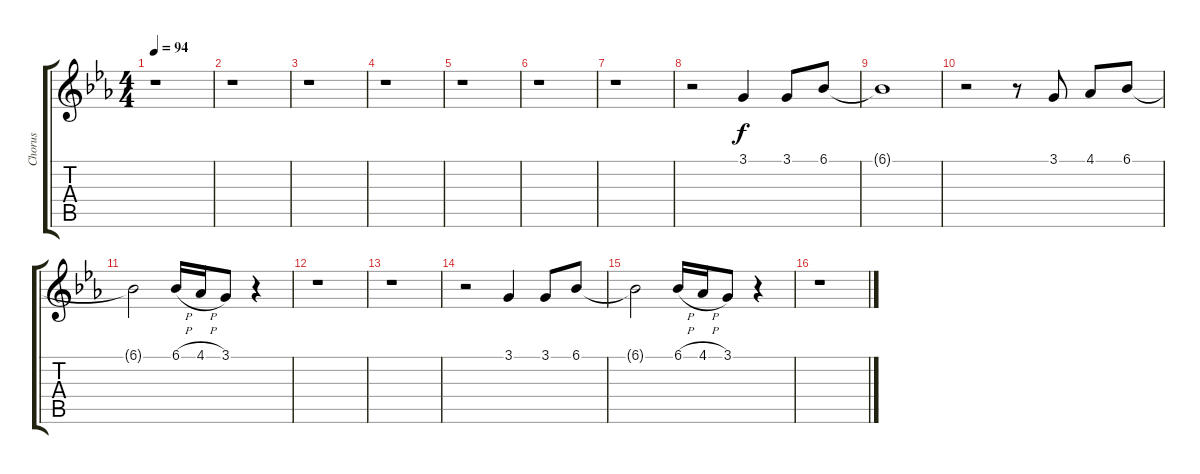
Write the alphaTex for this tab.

\track ("Chorus" "Chorus") {instrument synthbrass1}
\staff {score tabs}
\tuning (E4 B3 G3 D3 A2 E2) {hide}
\ts (4 4)
\tempo 94
\clef g2
\ks eb
r.1{dy f} |
r.1 |
r.1 |
r.1 |
r.1 |
r.1 |
r.1 |
r.2 3.1.4 3.1.8 6.1.8 |
6.1{t}.1 |
r.2 r.8 3.1.8 4.1.8 6.1.8 |
6.1{t}.2 6.1{h}.16 4.1{h}.16 3.1.8 r.4 |
r.1 |
r.1 |
r.2 3.1.4 3.1.8 6.1.8 |
6.1{t}.2 6.1{h}.16 4.1{h}.16 3.1.8 r.4 |
r.1
